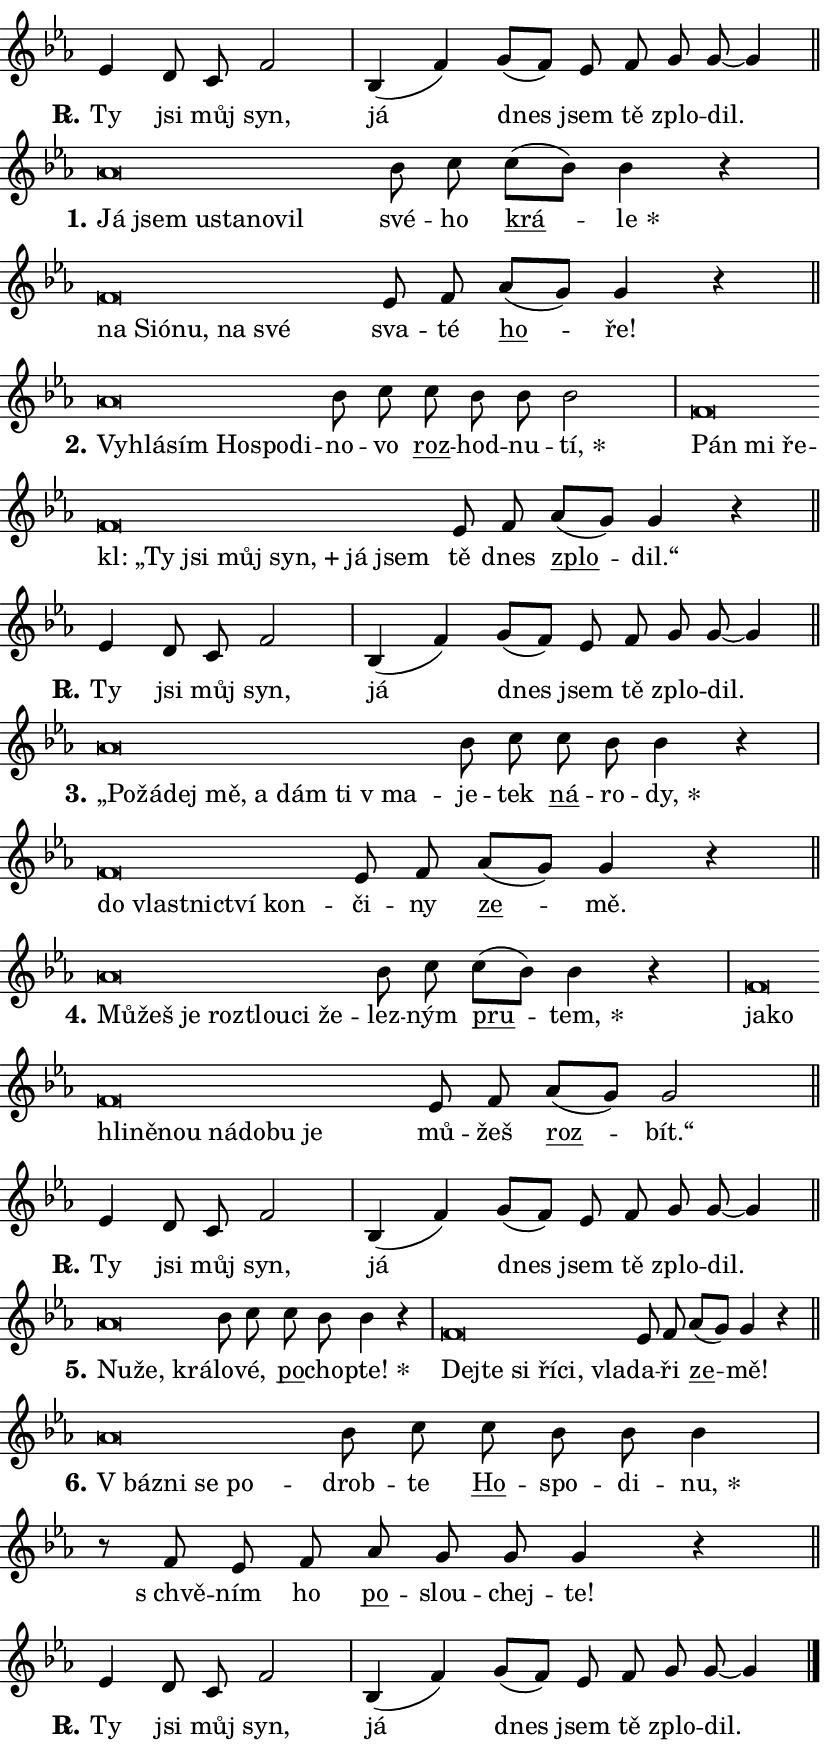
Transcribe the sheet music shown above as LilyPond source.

\version "2.24.0"
\header { tagline = "" }
\paper {
  indent = 0\cm
  top-margin = 0\cm
  right-margin = 0.13\cm % to fit lyric hyphens
  bottom-margin = 0\cm
  left-margin = 0\cm
  paper-width = 14\cm
  page-breaking = #ly:one-page-breaking
  system-system-spacing.basic-distance = #11
  score-system-spacing.basic-distance = #11
  ragged-last = ##f
}


%% Author: Thomas Morley
%% https://lists.gnu.org/archive/html/lilypond-user/2020-05/msg00002.html
#(define (line-position grob)
"Returns position of @var[grob} in current system:
   @code{'start}, if at first time-step
   @code{'end}, if at last time-step
   @code{'middle} otherwise
"
  (let* ((col (ly:item-get-column grob))
         (ln (ly:grob-object col 'left-neighbor))
         (rn (ly:grob-object col 'right-neighbor))
         (col-to-check-left (if (ly:grob? ln) ln col))
         (col-to-check-right (if (ly:grob? rn) rn col))
         (break-dir-left
           (and
             (ly:grob-property col-to-check-left 'non-musical #f)
             (ly:item-break-dir col-to-check-left)))
         (break-dir-right
           (and
             (ly:grob-property col-to-check-right 'non-musical #f)
             (ly:item-break-dir col-to-check-right))))
        (cond ((eqv? 1 break-dir-left) 'start)
              ((eqv? -1 break-dir-right) 'end)
              (else 'middle))))

#(define (tranparent-at-line-position vctor)
  (lambda (grob)
  "Relying on @code{line-position} select the relevant enry from @var{vctor}.
Used to determine transparency,"
    (case (line-position grob)
      ((end) (not (vector-ref vctor 0)))
      ((middle) (not (vector-ref vctor 1)))
      ((start) (not (vector-ref vctor 2))))))

noteHeadBreakVisibility =
#(define-music-function (break-visibility)(vector?)
"Makes @code{NoteHead}s transparent relying on @var{break-visibility}"
#{
  \override NoteHead.transparent =
    #(tranparent-at-line-position break-visibility)
#})

#(define delete-ledgers-for-transparent-note-heads
  (lambda (grob)
    "Reads whether a @code{NoteHead} is transparent.
If so this @code{NoteHead} is removed from @code{'note-heads} from
@var{grob}, which is supposed to be @code{LedgerLineSpanner}.
As a result ledgers are not printed for this @code{NoteHead}"
    (let* ((nhds-array (ly:grob-object grob 'note-heads))
           (nhds-list
             (if (ly:grob-array? nhds-array)
                 (ly:grob-array->list nhds-array)
                 '()))
           ;; Relies on the transparent-property being done before
           ;; Staff.LedgerLineSpanner.after-line-breaking is executed.
           ;; This is fragile ...
           (to-keep
             (remove
               (lambda (nhd)
                 (ly:grob-property nhd 'transparent #f))
               nhds-list)))
      ;; TODO find a better method to iterate over grob-arrays, similiar
      ;; to filter/remove etc for lists
      ;; For now rebuilt from scratch
      (set! (ly:grob-object grob 'note-heads)  '())
      (for-each
        (lambda (nhd)
          (ly:pointer-group-interface::add-grob grob 'note-heads nhd))
        to-keep))))

squashNotes = {
  \override NoteHead.X-extent = #'(-0.2 . 0.2)
  \override NoteHead.Y-extent = #'(-0.75 . 0)
  \override NoteHead.stencil =
    #(lambda (grob)
       (let ((pos (ly:grob-property grob 'staff-position)))
         (begin
           (if (< pos -7) (display "ERROR: Lower brevis then expected\n") (display ""))
           (if (<= pos -6) ly:text-interface::print ly:note-head::print))))
}
unSquashNotes = {
  \revert NoteHead.X-extent
  \revert NoteHead.Y-extent
  \revert NoteHead.stencil
}

hideNotes = \noteHeadBreakVisibility #begin-of-line-visible
unHideNotes = \noteHeadBreakVisibility #all-visible

% work-around for resetting accidentals
% https://lilypond.org/doc/v2.23/Documentation/notation/displaying-rhythms#unmetered-music
cadenzaMeasure = {
  \cadenzaOff
  \partial 1024 s1024
  \cadenzaOn
}

#(define-markup-command (accent layout props text) (markup?)
  "Underline accented syllable"
  (interpret-markup layout props
    #{\markup \override #'(offset . 4.3) \underline { #text }#}))

responsum = \markup \concat {
  "R" \hspace #-1.05 \path #0.1 #'((moveto 0 0.07) (lineto 0.9 0.8)) \hspace #0.05 "."
}

spaceSize = #0.6828661417322834 % exact space size for TeX Gyre Schola

\layout {
  \context {
    \Staff
    \remove "Time_signature_engraver"
    \override LedgerLineSpanner.after-line-breaking = #delete-ledgers-for-transparent-note-heads
  }
  \context {
    \Lyrics {
      \override LyricSpace.minimum-distance = \spaceSize
      \override LyricText.font-name = #"TeX Gyre Schola"
      \override LyricText.font-size = 1
      \override StanzaNumber.font-name = #"TeX Gyre Schola Bold"
      \override StanzaNumber.font-size = 1
    }
  }
  \context {
    \Score 
    \override NoteHead.text =
      #(lambda (grob) 
        (let ((pos (ly:grob-property grob 'staff-position)))
          #{\markup {
            \combine
              \halign #-0.55 \raise #(if (= pos -6) 0 0.5) \override #'(thickness . 2) \draw-line #'(3.2 . 0)
              \musicglyph "noteheads.sM1"
          }#}))
  }
}

% magnetic-lyrics.ily
%
%   written by
%     Jean Abou Samra <jean@abou-samra.fr>
%     Werner Lemberg <wl@gnu.org>
%
%   adapted by
%     Jiri Hon <jiri.hon@gmail.com>
%
% Version 2022-Apr-15

% https://www.mail-archive.com/lilypond-user@gnu.org/msg149350.html

#(define (Left_hyphen_pointer_engraver context)
   "Collect syllable-hyphen-syllable occurrences in lyrics and store
them in properties.  This engraver only looks to the left.  For
example, if the lyrics input is @code{foo -- bar}, it does the
following.

@itemize @bullet
@item
Set the @code{text} property of the @code{LyricHyphen} grob between
@q{foo} and @q{bar} to @code{foo}.

@item
Set the @code{left-hyphen} property of the @code{LyricText} grob with
text @q{foo} to the @code{LyricHyphen} grob between @q{foo} and
@q{bar}.
@end itemize

Use this auxiliary engraver in combination with the
@code{lyric-@/text::@/apply-@/magnetic-@/offset!} hook."
   (let ((hyphen #f)
         (text #f))
     (make-engraver
      (acknowledgers
       ((lyric-syllable-interface engraver grob source-engraver)
        (set! text grob)))
      (end-acknowledgers
       ((lyric-hyphen-interface engraver grob source-engraver)
        ;(when (not (grob::has-interface grob 'lyric-space-interface))
          (set! hyphen grob)));)
      ((stop-translation-timestep engraver)
       (when (and text hyphen)
         (ly:grob-set-object! text 'left-hyphen hyphen))
       (set! text #f)
       (set! hyphen #f)))))

#(define (lyric-text::apply-magnetic-offset! grob)
   "If the space between two syllables is less than the value in
property @code{LyricText@/.details@/.squash-threshold}, move the right
syllable to the left so that it gets concatenated with the left
syllable.

Use this function as a hook for
@code{LyricText@/.after-@/line-@/breaking} if the
@code{Left_@/hyphen_@/pointer_@/engraver} is active."
   (let ((hyphen (ly:grob-object grob 'left-hyphen #f)))
     (when hyphen
       (let ((left-text (ly:spanner-bound hyphen LEFT)))
         (when (grob::has-interface left-text 'lyric-syllable-interface)
           (let* ((common (ly:grob-common-refpoint grob left-text X))
                  (this-x-ext (ly:grob-extent grob common X))
                  (left-x-ext
                   (begin
                     ;; Trigger magnetism for left-text.
                     (ly:grob-property left-text 'after-line-breaking)
                     (ly:grob-extent left-text common X)))
                  ;; `delta` is the gap width between two syllables.
                  (delta (- (interval-start this-x-ext)
                            (interval-end left-x-ext)))
                  (details (ly:grob-property grob 'details))
                  (threshold (assoc-get 'squash-threshold details 0.2)))
             (when (< delta threshold)
               (let* (;; We have to manipulate the input text so that
                      ;; ligatures crossing syllable boundaries are not
                      ;; disabled.  For languages based on the Latin
                      ;; script this is essentially a beautification.
                      ;; However, for non-Western scripts it can be a
                      ;; necessity.
                      (lt (ly:grob-property left-text 'text))
                      (rt (ly:grob-property grob 'text))
                      (is-space (grob::has-interface hyphen 'lyric-space-interface))
                      (space (if is-space " " ""))
                      (extra-delta (if is-space spaceSize 0))
                      ;; Append new syllable.
                      (ltrt-space (if (and (string? lt) (string? rt))
                                (string-append lt space rt)
                                (make-concat-markup (list lt space rt))))
                      ;; Right-align `ltrt` to the right side.
                      (ltrt-space-markup (grob-interpret-markup
                               grob
                               (make-translate-markup
                                (cons (interval-length this-x-ext) 0)
                                (make-right-align-markup ltrt-space)))))
                 (begin
                   ;; Don't print `left-text`.
                   (ly:grob-set-property! left-text 'stencil #f)
                   ;; Set text and stencil (which holds all collected
                   ;; syllables so far) and shift it to the left.
                   (ly:grob-set-property! grob 'text ltrt-space)
                   (ly:grob-set-property! grob 'stencil ltrt-space-markup)
                   (ly:grob-translate-axis! grob (- (- delta extra-delta)) X))))))))))


#(define (lyric-hyphen::displace-bounds-first grob)
   ;; Make very sure this callback isn't triggered too early.
   (let ((left (ly:spanner-bound grob LEFT))
         (right (ly:spanner-bound grob RIGHT)))
     (ly:grob-property left 'after-line-breaking)
     (ly:grob-property right 'after-line-breaking)
     (ly:lyric-hyphen::print grob)))

squashThreshold = #0.4

\layout {
  \context {
    \Lyrics
    \consists #Left_hyphen_pointer_engraver
    \override LyricText.after-line-breaking =
      #lyric-text::apply-magnetic-offset!
    \override LyricHyphen.stencil = #lyric-hyphen::displace-bounds-first
    \override LyricText.details.squash-threshold = \squashThreshold
    \override LyricHyphen.minimum-distance = 0
    \override LyricHyphen.minimum-length = \squashThreshold
  }
}

squashText = \override LyricText.details.squash-threshold = 9999
unSquashText = \override LyricText.details.squash-threshold = \squashThreshold

leftText = \override LyricText.self-alignment-X = #LEFT
unLeftText = \revert LyricText.self-alignment-X

starOffset = #(lambda (grob) 
                (let ((x_offset (ly:self-alignment-interface::aligned-on-x-parent grob)))
                  (if (= x_offset 0) 0 (+ x_offset 1.2))))

star = #(define-music-function (syllable)(string?)
"Append star separator at the end of a syllable"
#{
  \once \override LyricText.X-offset = #starOffset
  \lyricmode { \markup {
    #syllable
    \override #'((font-name . "TeX Gyre Schola Bold")) \hspace #0.2 \lower #0.65 \larger "*"
  } }
#})

starAccent = #(define-music-function (syllable)(string?)
"Append star separator at the end of a syllable and make accent"
#{
  \once \override LyricText.X-offset = #starOffset
  \lyricmode { \markup {
    \accent #syllable
    \override #'((font-name . "TeX Gyre Schola Bold")) \hspace #0.2 \lower #0.65 \larger "*"
  } }
#})

breath = #(define-music-function (syllable)(string?)
"Append breathing indicator at the end of a syllable"
#{
  \lyricmode { \markup { #syllable "+" } }
#})

optionalBreath = #(define-music-function (syllable)(string?)
"Append optional breathing indicator at the end of a syllable"
#{
  \lyricmode { \markup { #syllable "(+)" } }
#})


\score {
    <<
        \new Voice = "melody" { \cadenzaOn \key es \major \relative { es'4 d8 c f2 \cadenzaMeasure \bar "|" bes,4( f') \bar "" g8[( f)] es f g g~ g4 \cadenzaMeasure \bar "||" \break } }
        \new Lyrics \lyricsto "melody" { \lyricmode { \set stanza = \responsum
Ty jsi můj syn, já dnes jsem tě zplo -- dil. } }
    >>
    \layout {}
}

\score {
    <<
        \new Voice = "melody" { \cadenzaOn \key es \major \relative { \squashNotes as'\breve*1/16 \hideNotes \breve*1/16 \bar "" \breve*1/16 \bar "" \breve*1/16 \bar "" \breve*1/16 \breve*1/16 \bar "" \unHideNotes \unSquashNotes bes8 c \bar "" c[( bes)] bes4 r \cadenzaMeasure \bar "|" \squashNotes f\breve*1/16 \hideNotes \breve*1/16 \bar "" \breve*1/16 \bar "" \breve*1/16 \bar "" \breve*1/16 \breve*1/16 \bar "" \unHideNotes \unSquashNotes es8 f \bar "" as[( g)] g4 r \cadenzaMeasure \bar "||" \break } }
        \new Lyrics \lyricsto "melody" { \lyricmode { \set stanza = "1."
\leftText Já \squashText jsem u -- sta -- no -- vil \unLeftText \unSquashText své -- ho \markup \accent krá -- \star le \leftText na \squashText Si -- ó -- nu, na své \unLeftText \unSquashText sva -- té \markup \accent ho -- ře! } }
    >>
    \layout {}
}

\score {
    <<
        \new Voice = "melody" { \cadenzaOn \key es \major \relative { \squashNotes as'\breve*1/16 \hideNotes \breve*1/16 \bar "" \breve*1/16 \bar "" \breve*1/16 \bar "" \breve*1/16 \breve*1/16 \bar "" \unHideNotes \unSquashNotes bes8 c \bar "" c bes bes bes2 \cadenzaMeasure \bar "|" \squashNotes f\breve*1/16 \hideNotes \breve*1/16 \bar "" \breve*1/16 \bar "" \breve*1/16 \bar "" \breve*1/16 \bar "" \breve*1/16 \bar "" \breve*1/16 \bar "" \breve*1/16 \bar "" \breve*1/16 \breve*1/16 \bar "" \unHideNotes \unSquashNotes es8 f \bar "" as[( g)] g4 r \cadenzaMeasure \bar "||" \break } }
        \new Lyrics \lyricsto "melody" { \lyricmode { \set stanza = "2."
\leftText Vy -- \squashText hlá -- sím Ho -- spo -- di -- \unLeftText \unSquashText no -- vo \markup \accent roz -- hod -- nu -- \star tí, \leftText Pán \squashText mi ře -- kl: „Ty jsi můj \breath "syn," já jsem \unLeftText \unSquashText tě dnes \markup \accent zplo -- dil.“ } }
    >>
    \layout {}
}

\score {
    <<
        \new Voice = "melody" { \cadenzaOn \key es \major \relative { es'4 d8 c f2 \cadenzaMeasure \bar "|" bes,4( f') \bar "" g8[( f)] es f g g~ g4 \cadenzaMeasure \bar "||" \break } }
        \new Lyrics \lyricsto "melody" { \lyricmode { \set stanza = \responsum
Ty jsi můj syn, já dnes jsem tě zplo -- dil. } }
    >>
    \layout {}
}

\score {
    <<
        \new Voice = "melody" { \cadenzaOn \key es \major \relative { \squashNotes as'\breve*1/16 \hideNotes \breve*1/16 \bar "" \breve*1/16 \bar "" \breve*1/16 \bar "" \breve*1/16 \bar "" \breve*1/16 \bar "" \breve*1/16 \breve*1/16 \bar "" \unHideNotes \unSquashNotes bes8 c \bar "" c bes bes4 r \cadenzaMeasure \bar "|" \squashNotes f\breve*1/16 \hideNotes \breve*1/16 \bar "" \breve*1/16 \bar "" \breve*1/16 \breve*1/16 \bar "" \unHideNotes \unSquashNotes es8 f \bar "" as[( g)] g4 r \cadenzaMeasure \bar "||" \break } }
        \new Lyrics \lyricsto "melody" { \lyricmode { \set stanza = "3."
\leftText „Po -- \squashText žá -- dej mě, a dám ti "v ma" -- \unLeftText \unSquashText je -- tek \markup \accent ná -- ro -- \star dy, \leftText do \squashText vlast -- nic -- tví kon -- \unLeftText \unSquashText či -- ny \markup \accent ze -- mě. } }
    >>
    \layout {}
}

\score {
    <<
        \new Voice = "melody" { \cadenzaOn \key es \major \relative { \squashNotes as'\breve*1/16 \hideNotes \breve*1/16 \bar "" \breve*1/16 \bar "" \breve*1/16 \bar "" \breve*1/16 \bar "" \breve*1/16 \breve*1/16 \bar "" \unHideNotes \unSquashNotes bes8 c \bar "" c[( bes)] bes4 r \cadenzaMeasure \bar "|" \squashNotes f\breve*1/16 \hideNotes \breve*1/16 \bar "" \breve*1/16 \bar "" \breve*1/16 \bar "" \breve*1/16 \bar "" \breve*1/16 \bar "" \breve*1/16 \bar "" \breve*1/16 \breve*1/16 \bar "" \unHideNotes \unSquashNotes es8 f \bar "" as[( g)] g2 \cadenzaMeasure \bar "||" \break } }
        \new Lyrics \lyricsto "melody" { \lyricmode { \set stanza = "4."
\leftText Mů -- \squashText žeš je roz -- tlou -- ci že -- \unLeftText \unSquashText lez -- ným \markup \accent pru -- \star tem, \leftText ja -- \squashText ko hli -- ně -- nou ná -- do -- bu je \unLeftText \unSquashText mů -- žeš \markup \accent roz -- bít.“ } }
    >>
    \layout {}
}

\score {
    <<
        \new Voice = "melody" { \cadenzaOn \key es \major \relative { es'4 d8 c f2 \cadenzaMeasure \bar "|" bes,4( f') \bar "" g8[( f)] es f g g~ g4 \cadenzaMeasure \bar "||" \break } }
        \new Lyrics \lyricsto "melody" { \lyricmode { \set stanza = \responsum
Ty jsi můj syn, já dnes jsem tě zplo -- dil. } }
    >>
    \layout {}
}

\score {
    <<
        \new Voice = "melody" { \cadenzaOn \key es \major \relative { \squashNotes as'\breve*1/16 \hideNotes \breve*1/16 \breve*1/16 \bar "" \unHideNotes \unSquashNotes bes8 c \bar "" c bes bes4 r \cadenzaMeasure \bar "|" \squashNotes f\breve*1/16 \hideNotes \breve*1/16 \bar "" \breve*1/16 \bar "" \breve*1/16 \bar "" \breve*1/16 \breve*1/16 \bar "" \unHideNotes \unSquashNotes es8 f \bar "" as[( g)] g4 r \cadenzaMeasure \bar "||" \break } }
        \new Lyrics \lyricsto "melody" { \lyricmode { \set stanza = "5."
\leftText Nu -- \squashText že, krá -- \unLeftText \unSquashText lo -- vé, \markup \accent po -- cho -- \star pte! \leftText Dej -- \squashText te si ří -- ci, vla -- \unLeftText \unSquashText da -- ři \markup \accent ze -- mě! } }
    >>
    \layout {}
}

\score {
    <<
        \new Voice = "melody" { \cadenzaOn \key es \major \relative { \squashNotes as'\breve*1/16 \hideNotes \breve*1/16 \bar "" \breve*1/16 \breve*1/16 \bar "" \unHideNotes \unSquashNotes bes8 c \bar "" c bes bes bes4 \cadenzaMeasure \bar "|" r8 f8 es8 f \bar "" as g g g4 r \cadenzaMeasure \bar "||" \break } }
        \new Lyrics \lyricsto "melody" { \lyricmode { \set stanza = "6."
\leftText "V báz" -- \squashText ni se po -- \unLeftText \unSquashText drob -- te \markup \accent Ho -- spo -- di -- \star nu, "s chvě" -- ním ho \markup \accent po -- slou -- chej -- te! } }
    >>
    \layout {}
}

\score {
    <<
        \new Voice = "melody" { \cadenzaOn \key es \major \relative { es'4 d8 c f2 \cadenzaMeasure \bar "|" bes,4( f') \bar "" g8[( f)] es f g g~ g4 \cadenzaMeasure \bar "||" \break } \bar "|." }
        \new Lyrics \lyricsto "melody" { \lyricmode { \set stanza = \responsum
Ty jsi můj syn, já dnes jsem tě zplo -- dil. } }
    >>
    \layout {}
}
